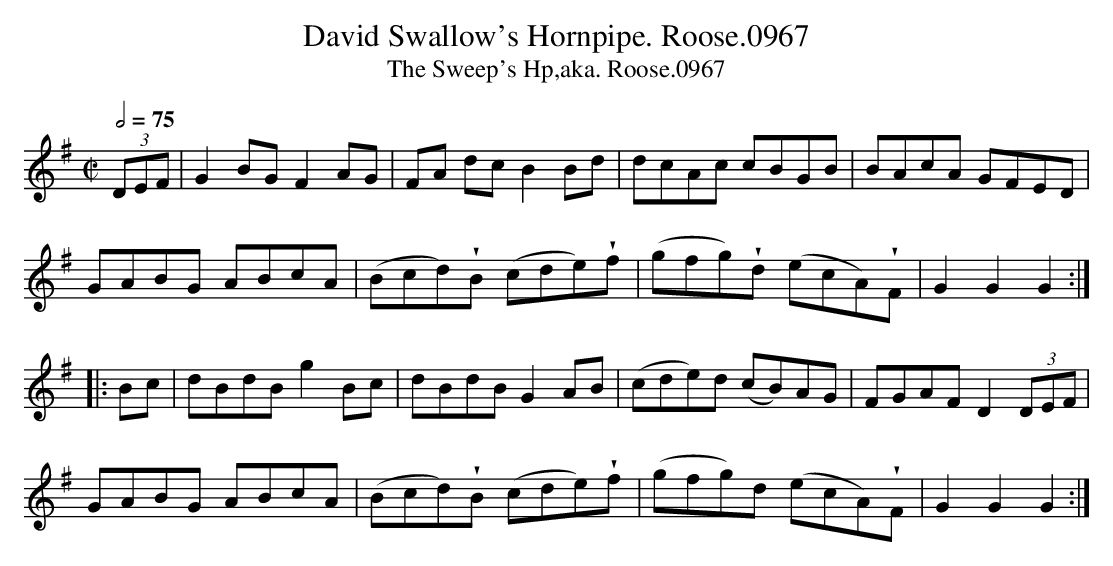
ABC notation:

X:1
T:David Swallow's Hornpipe. Roose.0967
T:Sweep's Hp,aka. Roose.0967, The
M:C|
L:1/8
Q:2/4=75
K:G
(3DEF | G2BG F2AG | FA dc B2Bd | dcAc cBGB | BAcA GFED |
GABG ABcA | (Bcd)!wedge!B  (cde)!wedge!f | (gfg)!wedge!d (ecA)!wedge!F | G2G2G2 :|
|: Bc | dBdB g2Bc | dBdB G2AB | (cde)d (cB)AG | FGAF D2(3DEF |
GABG ABcA | (Bcd)!wedge!B (cde)!wedge!f | (gfg)!wddge!d (ecA)!wedge!F | G2G2G2 :|
